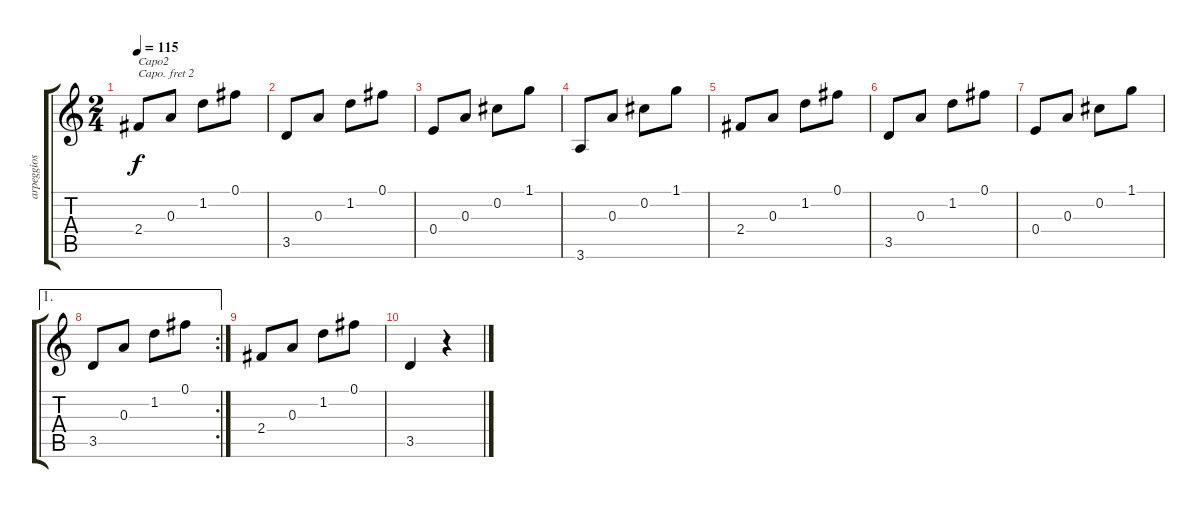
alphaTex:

\track ("arpeggios" "arpeggios") {instrument acousticguitarnylon}
\staff {score tabs}
\capo 2
\tuning (E4 B3 G3 D3 A2 E2) {hide}
\ts (2 4)
\tempo 115
\clef g2
\ks c
2.4.8{txt "Capo2" dy f instrument acousticguitarnylon} 0.3.8 1.2.8 0.1.8 |
3.5.8 0.3.8 1.2.8 0.1.8 |
0.4.8 0.3.8 0.2.8 1.1.8 |
3.6.8 0.3.8 0.2.8 1.1.8 |
2.4.8 0.3.8 1.2.8 0.1.8 |
3.5.8 0.3.8 1.2.8 0.1.8 |
0.4.8 0.3.8 0.2.8 1.1.8 |
\ae 1
\rc 2
3.5.8 0.3.8 1.2.8 0.1.8 |
2.4.8 0.3.8 1.2.8 0.1.8 |
3.5.4 r.4
